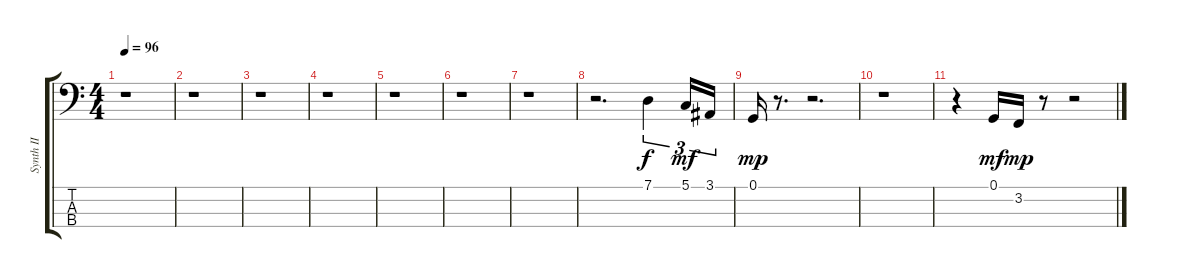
\track ("Synth II" "Synth II") {instrument lead2sawtooth}
\staff {score tabs}
\tuning (G2 D2 A1 E1) {hide}
\ts (4 4)
\tempo 96
\clef f4
\ks c
r.1{dy f} |
r.1 |
r.1 |
r.1 |
r.1 |
r.1 |
r.1 |
r.2{d} 7.1.4{tu (3 2)} 5.1.16{tu (3 2) dy mf} 3.1.16{tu (3 2)} |
0.1.16{dy mp} r.8{d} r.2{d} |
r.1 |
r.4 0.1.16{dy mf} 3.2.16{dy mp} r.8 r.2
